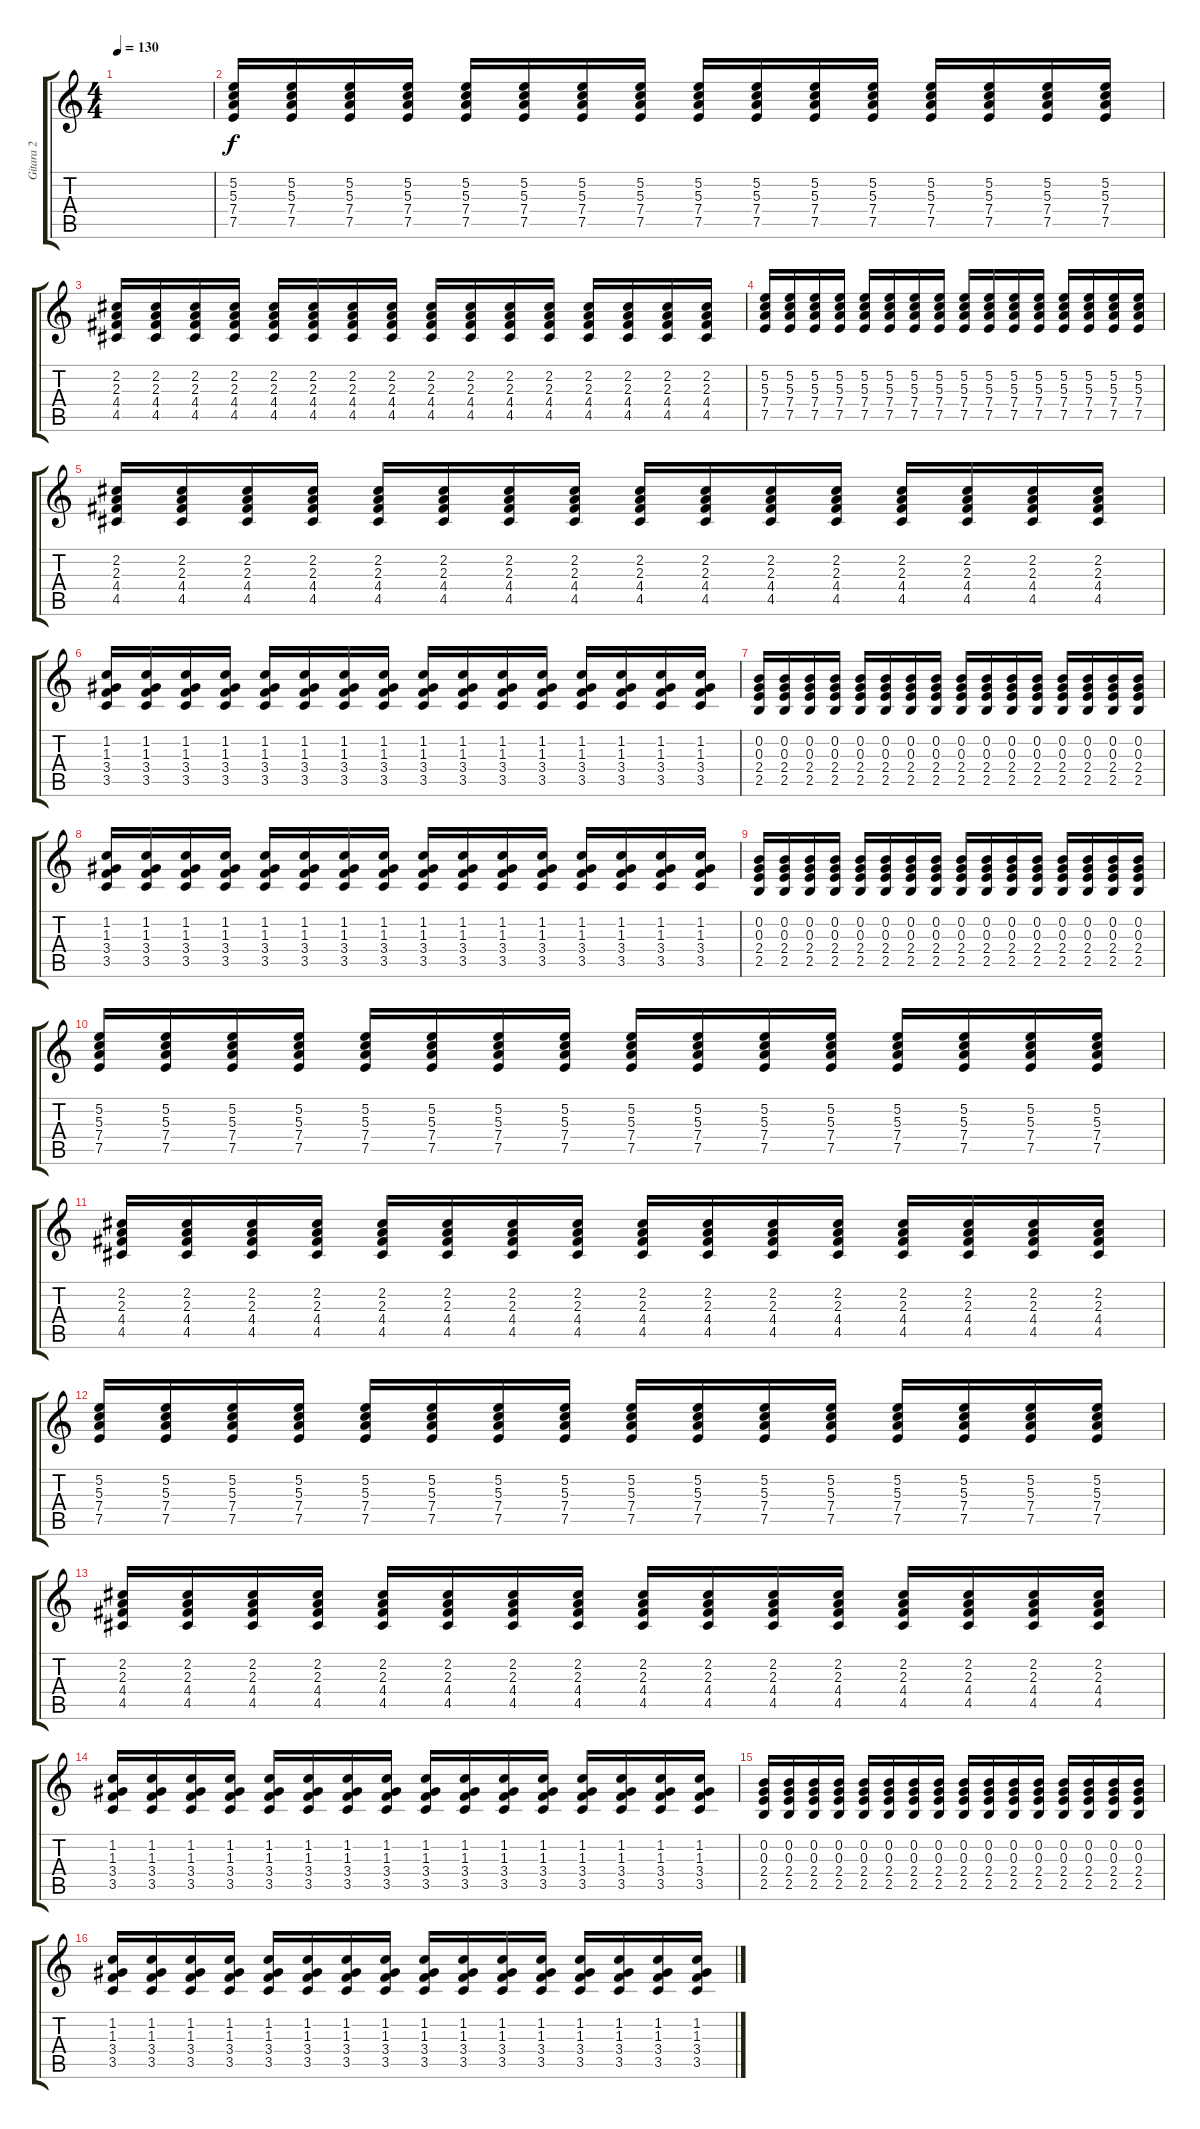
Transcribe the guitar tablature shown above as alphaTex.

\track ("Gitara 2" "Gitara 2") {instrument distortionguitar}
\staff {score tabs}
\tuning (E4 B3 G3 D3 A2 E2) {hide}
\ts (4 4)
\tempo 130
\clef g2
\ks c
|
(5.2 5.3 7.4 7.5).16 (5.2 5.3 7.4 7.5).16 (5.2 5.3 7.4 7.5).16 (5.2 5.3 7.4 7.5).16 (5.2 5.3 7.4 7.5).16 (5.2 5.3 7.4 7.5).16 (5.2 5.3 7.4 7.5).16 (5.2 5.3 7.4 7.5).16 (5.2 5.3 7.4 7.5).16 (5.2 5.3 7.4 7.5).16 (5.2 5.3 7.4 7.5).16 (5.2 5.3 7.4 7.5).16 (5.2 5.3 7.4 7.5).16 (5.2 5.3 7.4 7.5).16 (5.2 5.3 7.4 7.5).16 (5.2 5.3 7.4 7.5).16 |
(2.2 2.3 4.4 4.5).16 (2.2 2.3 4.4 4.5).16 (2.2 2.3 4.4 4.5).16 (2.2 2.3 4.4 4.5).16 (2.2 2.3 4.4 4.5).16 (2.2 2.3 4.4 4.5).16 (2.2 2.3 4.4 4.5).16 (2.2 2.3 4.4 4.5).16 (2.2 2.3 4.4 4.5).16 (2.2 2.3 4.4 4.5).16 (2.2 2.3 4.4 4.5).16 (2.2 2.3 4.4 4.5).16 (2.2 2.3 4.4 4.5).16 (2.2 2.3 4.4 4.5).16 (2.2 2.3 4.4 4.5).16 (2.2 2.3 4.4 4.5).16 |
(5.2 5.3 7.4 7.5).16 (5.2 5.3 7.4 7.5).16 (5.2 5.3 7.4 7.5).16 (5.2 5.3 7.4 7.5).16 (5.2 5.3 7.4 7.5).16 (5.2 5.3 7.4 7.5).16 (5.2 5.3 7.4 7.5).16 (5.2 5.3 7.4 7.5).16 (5.2 5.3 7.4 7.5).16 (5.2 5.3 7.4 7.5).16 (5.2 5.3 7.4 7.5).16 (5.2 5.3 7.4 7.5).16 (5.2 5.3 7.4 7.5).16 (5.2 5.3 7.4 7.5).16 (5.2 5.3 7.4 7.5).16 (5.2 5.3 7.4 7.5).16 |
(2.2 2.3 4.4 4.5).16 (2.2 2.3 4.4 4.5).16 (2.2 2.3 4.4 4.5).16 (2.2 2.3 4.4 4.5).16 (2.2 2.3 4.4 4.5).16 (2.2 2.3 4.4 4.5).16 (2.2 2.3 4.4 4.5).16 (2.2 2.3 4.4 4.5).16 (2.2 2.3 4.4 4.5).16 (2.2 2.3 4.4 4.5).16 (2.2 2.3 4.4 4.5).16 (2.2 2.3 4.4 4.5).16 (2.2 2.3 4.4 4.5).16 (2.2 2.3 4.4 4.5).16 (2.2 2.3 4.4 4.5).16 (2.2 2.3 4.4 4.5).16 |
(1.2 1.3 3.4 3.5).16 (1.2 1.3 3.4 3.5).16 (1.2 1.3 3.4 3.5).16 (1.2 1.3 3.4 3.5).16 (1.2 1.3 3.4 3.5).16 (1.2 1.3 3.4 3.5).16 (1.2 1.3 3.4 3.5).16 (1.2 1.3 3.4 3.5).16 (1.2 1.3 3.4 3.5).16 (1.2 1.3 3.4 3.5).16 (1.2 1.3 3.4 3.5).16 (1.2 1.3 3.4 3.5).16 (1.2 1.3 3.4 3.5).16 (1.2 1.3 3.4 3.5).16 (1.2 1.3 3.4 3.5).16 (1.2 1.3 3.4 3.5).16 |
(0.2 0.3 2.4 2.5).16 (0.2 0.3 2.4 2.5).16 (0.2 0.3 2.4 2.5).16 (0.2 0.3 2.4 2.5).16 (0.2 0.3 2.4 2.5).16 (0.2 0.3 2.4 2.5).16 (0.2 0.3 2.4 2.5).16 (0.2 0.3 2.4 2.5).16 (0.2 0.3 2.4 2.5).16 (0.2 0.3 2.4 2.5).16 (0.2 0.3 2.4 2.5).16 (0.2 0.3 2.4 2.5).16 (0.2 0.3 2.4 2.5).16 (0.2 0.3 2.4 2.5).16 (0.2 0.3 2.4 2.5).16 (0.2 0.3 2.4 2.5).16 |
(1.2 1.3 3.4 3.5).16 (1.2 1.3 3.4 3.5).16 (1.2 1.3 3.4 3.5).16 (1.2 1.3 3.4 3.5).16 (1.2 1.3 3.4 3.5).16 (1.2 1.3 3.4 3.5).16 (1.2 1.3 3.4 3.5).16 (1.2 1.3 3.4 3.5).16 (1.2 1.3 3.4 3.5).16 (1.2 1.3 3.4 3.5).16 (1.2 1.3 3.4 3.5).16 (1.2 1.3 3.4 3.5).16 (1.2 1.3 3.4 3.5).16 (1.2 1.3 3.4 3.5).16 (1.2 1.3 3.4 3.5).16 (1.2 1.3 3.4 3.5).16 |
(0.2 0.3 2.4 2.5).16 (0.2 0.3 2.4 2.5).16 (0.2 0.3 2.4 2.5).16 (0.2 0.3 2.4 2.5).16 (0.2 0.3 2.4 2.5).16 (0.2 0.3 2.4 2.5).16 (0.2 0.3 2.4 2.5).16 (0.2 0.3 2.4 2.5).16 (0.2 0.3 2.4 2.5).16 (0.2 0.3 2.4 2.5).16 (0.2 0.3 2.4 2.5).16 (0.2 0.3 2.4 2.5).16 (0.2 0.3 2.4 2.5).16 (0.2 0.3 2.4 2.5).16 (0.2 0.3 2.4 2.5).16 (0.2 0.3 2.4 2.5).16 |
(5.2 5.3 7.4 7.5).16 (5.2 5.3 7.4 7.5).16 (5.2 5.3 7.4 7.5).16 (5.2 5.3 7.4 7.5).16 (5.2 5.3 7.4 7.5).16 (5.2 5.3 7.4 7.5).16 (5.2 5.3 7.4 7.5).16 (5.2 5.3 7.4 7.5).16 (5.2 5.3 7.4 7.5).16 (5.2 5.3 7.4 7.5).16 (5.2 5.3 7.4 7.5).16 (5.2 5.3 7.4 7.5).16 (5.2 5.3 7.4 7.5).16 (5.2 5.3 7.4 7.5).16 (5.2 5.3 7.4 7.5).16 (5.2 5.3 7.4 7.5).16 |
(2.2 2.3 4.4 4.5).16 (2.2 2.3 4.4 4.5).16 (2.2 2.3 4.4 4.5).16 (2.2 2.3 4.4 4.5).16 (2.2 2.3 4.4 4.5).16 (2.2 2.3 4.4 4.5).16 (2.2 2.3 4.4 4.5).16 (2.2 2.3 4.4 4.5).16 (2.2 2.3 4.4 4.5).16 (2.2 2.3 4.4 4.5).16 (2.2 2.3 4.4 4.5).16 (2.2 2.3 4.4 4.5).16 (2.2 2.3 4.4 4.5).16 (2.2 2.3 4.4 4.5).16 (2.2 2.3 4.4 4.5).16 (2.2 2.3 4.4 4.5).16 |
(5.2 5.3 7.4 7.5).16 (5.2 5.3 7.4 7.5).16 (5.2 5.3 7.4 7.5).16 (5.2 5.3 7.4 7.5).16 (5.2 5.3 7.4 7.5).16 (5.2 5.3 7.4 7.5).16 (5.2 5.3 7.4 7.5).16 (5.2 5.3 7.4 7.5).16 (5.2 5.3 7.4 7.5).16 (5.2 5.3 7.4 7.5).16 (5.2 5.3 7.4 7.5).16 (5.2 5.3 7.4 7.5).16 (5.2 5.3 7.4 7.5).16 (5.2 5.3 7.4 7.5).16 (5.2 5.3 7.4 7.5).16 (5.2 5.3 7.4 7.5).16 |
(2.2 2.3 4.4 4.5).16 (2.2 2.3 4.4 4.5).16 (2.2 2.3 4.4 4.5).16 (2.2 2.3 4.4 4.5).16 (2.2 2.3 4.4 4.5).16 (2.2 2.3 4.4 4.5).16 (2.2 2.3 4.4 4.5).16 (2.2 2.3 4.4 4.5).16 (2.2 2.3 4.4 4.5).16 (2.2 2.3 4.4 4.5).16 (2.2 2.3 4.4 4.5).16 (2.2 2.3 4.4 4.5).16 (2.2 2.3 4.4 4.5).16 (2.2 2.3 4.4 4.5).16 (2.2 2.3 4.4 4.5).16 (2.2 2.3 4.4 4.5).16 |
(1.2 1.3 3.4 3.5).16 (1.2 1.3 3.4 3.5).16 (1.2 1.3 3.4 3.5).16 (1.2 1.3 3.4 3.5).16 (1.2 1.3 3.4 3.5).16 (1.2 1.3 3.4 3.5).16 (1.2 1.3 3.4 3.5).16 (1.2 1.3 3.4 3.5).16 (1.2 1.3 3.4 3.5).16 (1.2 1.3 3.4 3.5).16 (1.2 1.3 3.4 3.5).16 (1.2 1.3 3.4 3.5).16 (1.2 1.3 3.4 3.5).16 (1.2 1.3 3.4 3.5).16 (1.2 1.3 3.4 3.5).16 (1.2 1.3 3.4 3.5).16 |
(0.2 0.3 2.4 2.5).16 (0.2 0.3 2.4 2.5).16 (0.2 0.3 2.4 2.5).16 (0.2 0.3 2.4 2.5).16 (0.2 0.3 2.4 2.5).16 (0.2 0.3 2.4 2.5).16 (0.2 0.3 2.4 2.5).16 (0.2 0.3 2.4 2.5).16 (0.2 0.3 2.4 2.5).16 (0.2 0.3 2.4 2.5).16 (0.2 0.3 2.4 2.5).16 (0.2 0.3 2.4 2.5).16 (0.2 0.3 2.4 2.5).16 (0.2 0.3 2.4 2.5).16 (0.2 0.3 2.4 2.5).16 (0.2 0.3 2.4 2.5).16 |
(1.2 1.3 3.4 3.5).16 (1.2 1.3 3.4 3.5).16 (1.2 1.3 3.4 3.5).16 (1.2 1.3 3.4 3.5).16 (1.2 1.3 3.4 3.5).16 (1.2 1.3 3.4 3.5).16 (1.2 1.3 3.4 3.5).16 (1.2 1.3 3.4 3.5).16 (1.2 1.3 3.4 3.5).16 (1.2 1.3 3.4 3.5).16 (1.2 1.3 3.4 3.5).16 (1.2 1.3 3.4 3.5).16 (1.2 1.3 3.4 3.5).16 (1.2 1.3 3.4 3.5).16 (1.2 1.3 3.4 3.5).16 (1.2 1.3 3.4 3.5).16
